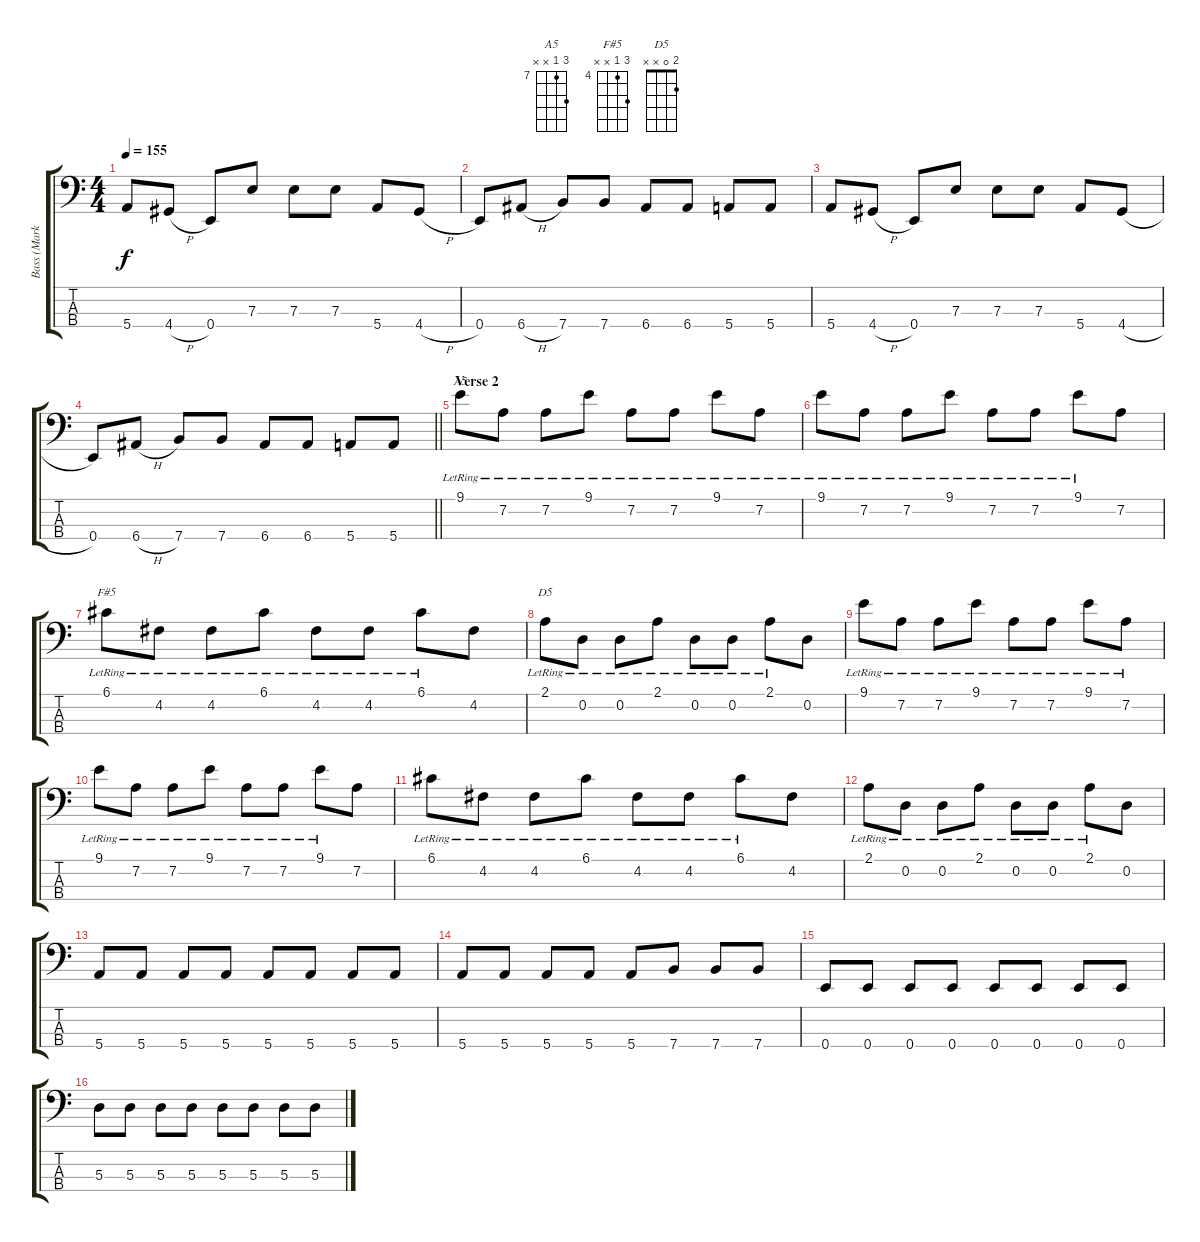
\track ("Bass (Mark)" "Bass (Mark") {instrument electricbasspick}
\staff {score tabs}
\tuning (G2 D2 A1 E1) {hide}
\chord ("A5" 9 7 x x) {firstfret 7}
\chord ("F#5" 6 4 x x) {firstfret 4}
\chord ("D5" 2 0 x x)
\ts (4 4)
\tempo 155
\clef f4
\ks c
5.4.8{dy f} 4.4{h}.8 0.4.8 7.3.8 7.3.8 7.3.8 5.4.8 4.4{h}.8 |
0.4.8 6.4{h}.8 7.4.8 7.4.8 6.4.8 6.4.8 5.4.8 5.4.8 |
5.4.8 4.4{h}.8 0.4.8 7.3.8 7.3.8 7.3.8 5.4.8 4.4{h}.8 |
\barLineRight lightlight
0.4.8 6.4{h}.8 7.4.8 7.4.8 6.4.8 6.4.8 5.4.8 5.4.8 |
\section ("" "Verse 2")
9.1{lr}.8{ch "A5"} 7.2{lr}.8 7.2{lr}.8 9.1{lr}.8 7.2{lr}.8 7.2{lr}.8 9.1{lr}.8 7.2{lr}.8 |
9.1{lr}.8 7.2{lr}.8 7.2{lr}.8 9.1{lr}.8 7.2{lr}.8 7.2{lr}.8 9.1{lr}.8 7.2.8 |
6.1{lr}.8{ch "F#5"} 4.2{lr}.8 4.2{lr}.8 6.1{lr}.8 4.2{lr}.8 4.2{lr}.8 6.1{lr}.8 4.2.8 |
2.1{lr}.8{ch "D5"} 0.2{lr}.8 0.2{lr}.8 2.1{lr}.8 0.2{lr}.8 0.2{lr}.8 2.1{lr}.8 0.2.8 |
9.1{lr}.8 7.2{lr}.8 7.2{lr}.8 9.1{lr}.8 7.2{lr}.8 7.2{lr}.8 9.1{lr}.8 7.2{lr}.8 |
9.1{lr}.8 7.2{lr}.8 7.2{lr}.8 9.1{lr}.8 7.2{lr}.8 7.2{lr}.8 9.1{lr}.8 7.2.8 |
6.1{lr}.8 4.2{lr}.8 4.2{lr}.8 6.1{lr}.8 4.2{lr}.8 4.2{lr}.8 6.1{lr}.8 4.2.8 |
2.1{lr}.8 0.2{lr}.8 0.2{lr}.8 2.1{lr}.8 0.2{lr}.8 0.2{lr}.8 2.1{lr}.8 0.2.8 |
5.4.8 5.4.8 5.4.8 5.4.8 5.4.8 5.4.8 5.4.8 5.4.8 |
5.4.8 5.4.8 5.4.8 5.4.8 5.4.8 7.4.8 7.4.8 7.4.8 |
0.4.8 0.4.8 0.4.8 0.4.8 0.4.8 0.4.8 0.4.8 0.4.8 |
5.3.8 5.3.8 5.3.8 5.3.8 5.3.8 5.3.8 5.3.8 5.3.8
